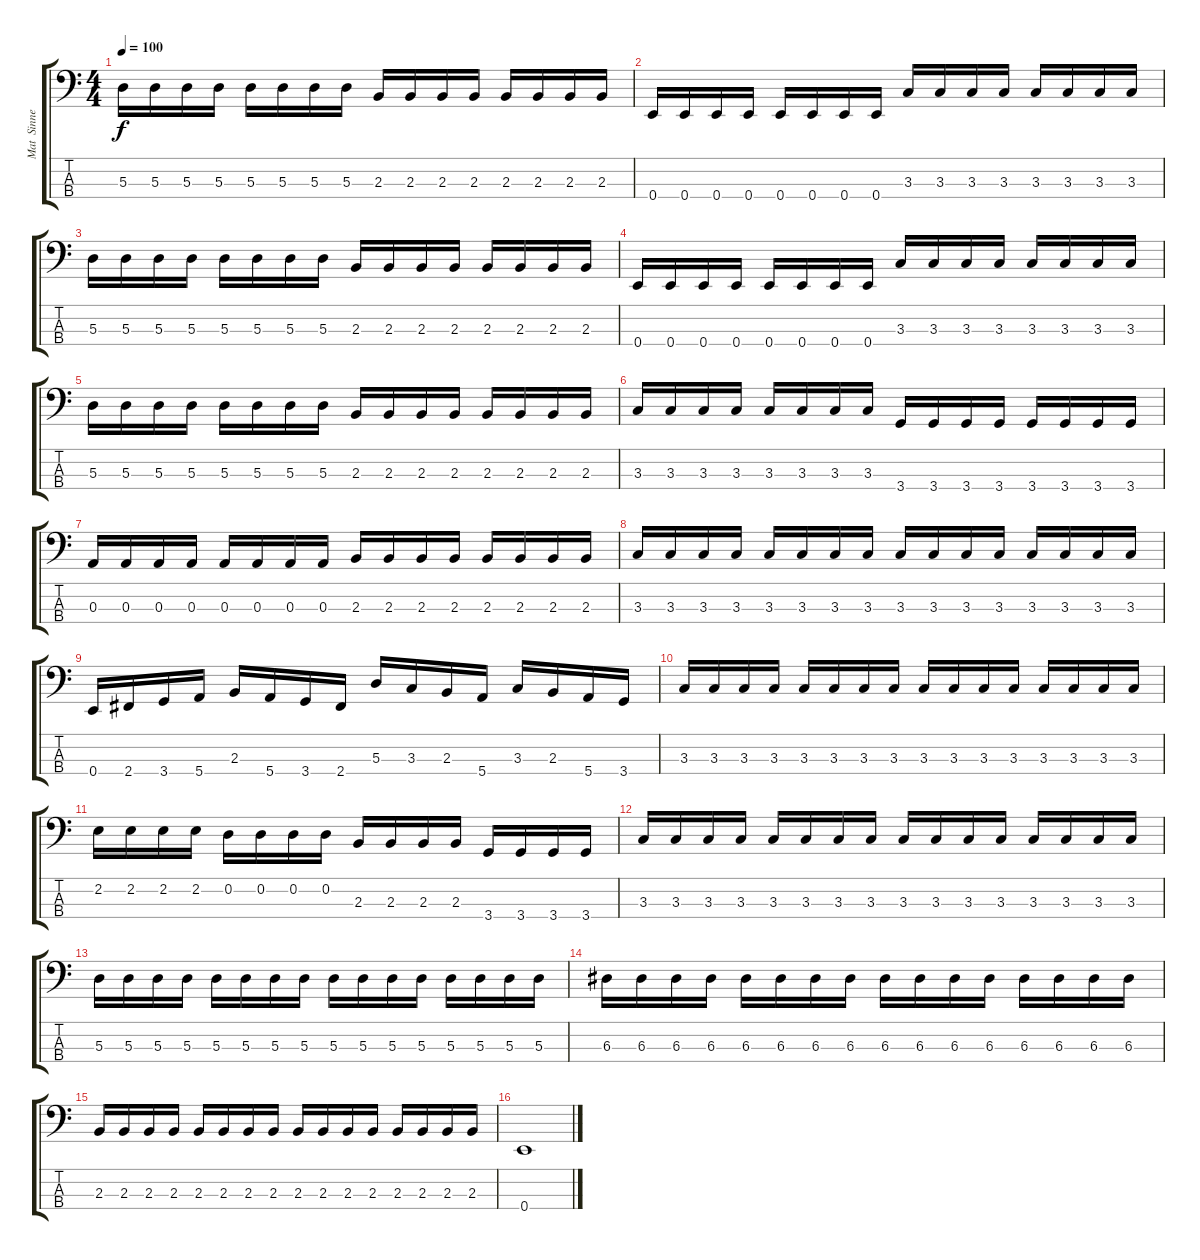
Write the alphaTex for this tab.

\track ("Mat  Sinner" "Mat  Sinne") {instrument electricbassfinger}
\staff {score tabs}
\tuning (G2 D2 A1 E1) {hide}
\ts (4 4)
\tempo 100
\clef f4
\ks c
5.3.16{dy f} 5.3.16 5.3.16 5.3.16 5.3.16 5.3.16 5.3.16 5.3.16 2.3.16 2.3.16 2.3.16 2.3.16 2.3.16 2.3.16 2.3.16 2.3.16 |
0.4.16 0.4.16 0.4.16 0.4.16 0.4.16 0.4.16 0.4.16 0.4.16 3.3.16 3.3.16 3.3.16 3.3.16 3.3.16 3.3.16 3.3.16 3.3.16 |
5.3.16 5.3.16 5.3.16 5.3.16 5.3.16 5.3.16 5.3.16 5.3.16 2.3.16 2.3.16 2.3.16 2.3.16 2.3.16 2.3.16 2.3.16 2.3.16 |
0.4.16 0.4.16 0.4.16 0.4.16 0.4.16 0.4.16 0.4.16 0.4.16 3.3.16 3.3.16 3.3.16 3.3.16 3.3.16 3.3.16 3.3.16 3.3.16 |
5.3.16 5.3.16 5.3.16 5.3.16 5.3.16 5.3.16 5.3.16 5.3.16 2.3.16 2.3.16 2.3.16 2.3.16 2.3.16 2.3.16 2.3.16 2.3.16 |
3.3.16 3.3.16 3.3.16 3.3.16 3.3.16 3.3.16 3.3.16 3.3.16 3.4.16 3.4.16 3.4.16 3.4.16 3.4.16 3.4.16 3.4.16 3.4.16 |
0.3.16 0.3.16 0.3.16 0.3.16 0.3.16 0.3.16 0.3.16 0.3.16 2.3.16 2.3.16 2.3.16 2.3.16 2.3.16 2.3.16 2.3.16 2.3.16 |
3.3.16 3.3.16 3.3.16 3.3.16 3.3.16 3.3.16 3.3.16 3.3.16 3.3.16 3.3.16 3.3.16 3.3.16 3.3.16 3.3.16 3.3.16 3.3.16 |
0.4.16 2.4.16 3.4.16 5.4.16 2.3.16 5.4.16 3.4.16 2.4.16 5.3.16 3.3.16 2.3.16 5.4.16 3.3.16 2.3.16 5.4.16 3.4.16 |
3.3.16 3.3.16 3.3.16 3.3.16 3.3.16 3.3.16 3.3.16 3.3.16 3.3.16 3.3.16 3.3.16 3.3.16 3.3.16 3.3.16 3.3.16 3.3.16 |
2.2.16 2.2.16 2.2.16 2.2.16 0.2.16 0.2.16 0.2.16 0.2.16 2.3.16 2.3.16 2.3.16 2.3.16 3.4.16 3.4.16 3.4.16 3.4.16 |
3.3.16 3.3.16 3.3.16 3.3.16 3.3.16 3.3.16 3.3.16 3.3.16 3.3.16 3.3.16 3.3.16 3.3.16 3.3.16 3.3.16 3.3.16 3.3.16 |
5.3.16 5.3.16 5.3.16 5.3.16 5.3.16 5.3.16 5.3.16 5.3.16 5.3.16 5.3.16 5.3.16 5.3.16 5.3.16 5.3.16 5.3.16 5.3.16 |
6.3.16 6.3.16 6.3.16 6.3.16 6.3.16 6.3.16 6.3.16 6.3.16 6.3.16 6.3.16 6.3.16 6.3.16 6.3.16 6.3.16 6.3.16 6.3.16 |
2.3.16 2.3.16 2.3.16 2.3.16 2.3.16 2.3.16 2.3.16 2.3.16 2.3.16 2.3.16 2.3.16 2.3.16 2.3.16 2.3.16 2.3.16 2.3.16 |
0.4.1
